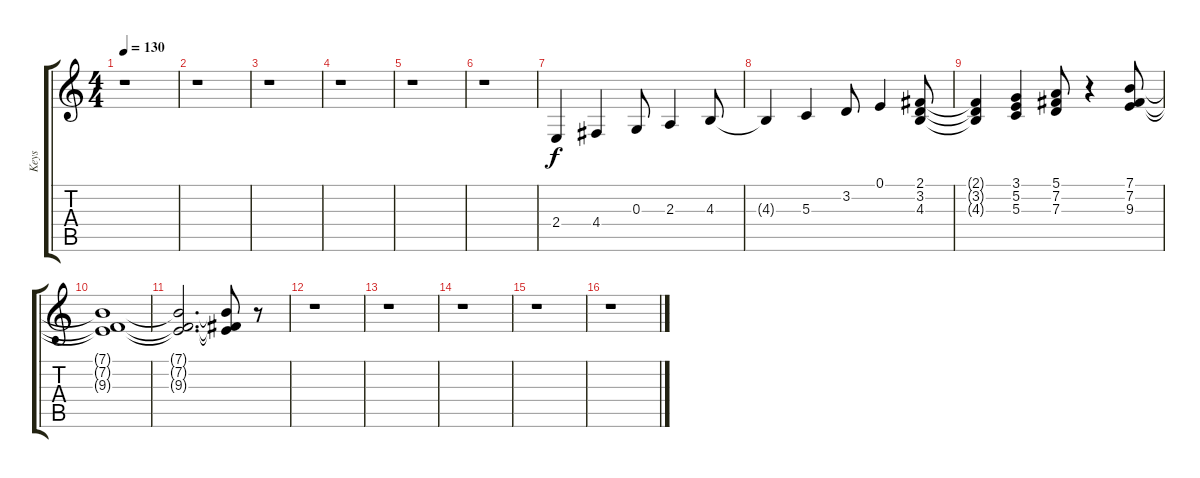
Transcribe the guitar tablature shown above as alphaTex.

\track ("Keys" "Keys") {instrument rockorgan}
\staff {score tabs}
\tuning (E4 B3 G3 D3 A2 E2) {hide}
\ts (4 4)
\tempo 130
\clef g2
\ks c
r.1{dy f} |
r.1 |
r.1 |
r.1 |
r.1 |
r.1 |
2.4.4 4.4.4 0.3.8 2.3.4 4.3.8 |
4.3{t}.4 5.3.4 3.2.8 0.1.4 (2.1 3.2 4.3).8 |
(2.1{t} 3.2{t} 4.3{t}).4 (3.1 5.2 5.3).4 (5.1 7.2 7.3).8 r.4 (7.1 7.2 9.3).8 |
(7.1{t} 7.2{t} 9.3{t}).1 |
(7.1{t} 7.2{t} 9.3{t}).2{d} (7.1{t} 7.2{t} 9.3{t}).8 r.8 |
r.1 |
r.1 |
r.1 |
r.1 |
r.1
